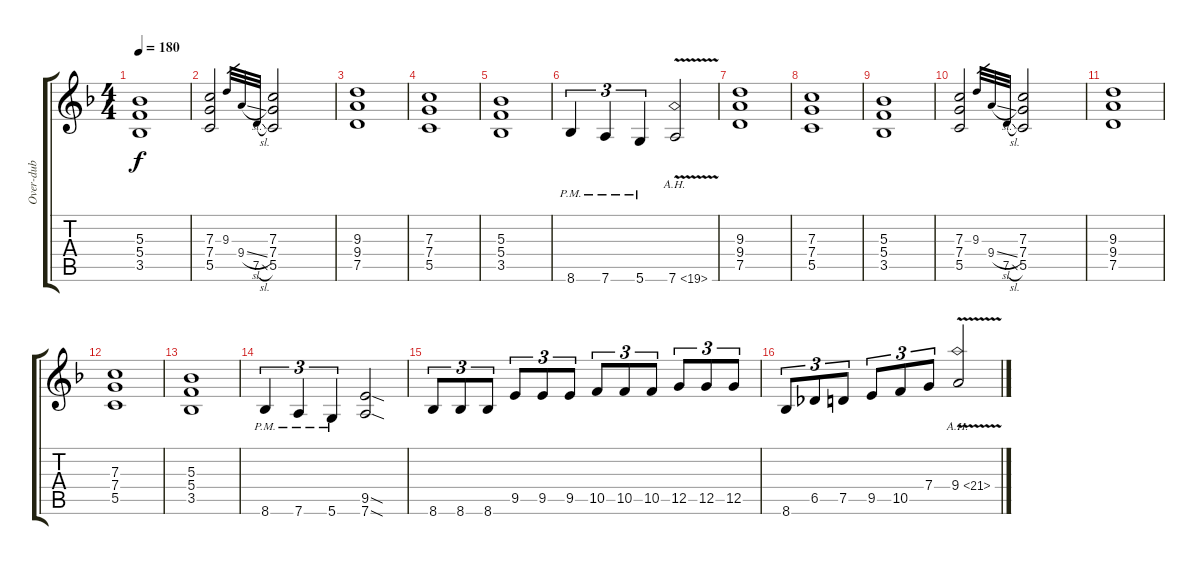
\track ("Over-dub" "Over-dub") {instrument overdrivenguitar}
\staff {score tabs}
\tuning (D4 A3 F3 C3 G2 D2) {hide}
\ts (4 4)
\tempo 180
\clef g2
\ks dminor
(5.3 5.4 3.5).1{dy f} |
(7.3 7.4 5.5).2 9.3.32{gr} 9.4{sl}.32{gr} 7.5{sl}.32{gr} (7.3 7.4 5.5).2 |
(9.3 9.4 7.5).1 |
(7.3 7.4 5.5).1 |
(5.3 5.4 3.5).1 |
8.6{pm}.4{tu (3 2)} 7.6{pm}.4{tu (3 2)} 5.6{pm}.4{tu (3 2)} 7.6{ah 12 v}.2 |
(9.3 9.4 7.5).1 |
(7.3 7.4 5.5).1 |
(5.3 5.4 3.5).1 |
(7.3 7.4 5.5).2 9.3.32{gr} 9.4{sl}.32{gr} 7.5{sl}.32{gr} (7.3 7.4 5.5).2 |
(9.3 9.4 7.5).1 |
(7.3 7.4 5.5).1 |
(5.3 5.4 3.5).1 |
8.6{pm}.4{tu (3 2)} 7.6{pm}.4{tu (3 2)} 5.6{pm}.4{tu (3 2)} (9.5{sod} 7.6{sod}).2 |
8.6.8{tu (3 2)} 8.6.8{tu (3 2)} 8.6.8{tu (3 2)} 9.5.8{tu (3 2)} 9.5.8{tu (3 2)} 9.5.8{tu (3 2)} 10.5.8{tu (3 2)} 10.5.8{tu (3 2)} 10.5.8{tu (3 2)} 12.5.8{tu (3 2)} 12.5.8{tu (3 2)} 12.5.8{tu (3 2)} |
8.6.8{tu (3 2)} 6.5.8{tu (3 2)} 7.5.8{tu (3 2)} 9.5.8{tu (3 2)} 10.5.8{tu (3 2)} 7.4.8{tu (3 2)} 9.4{ah 12 v}.2
